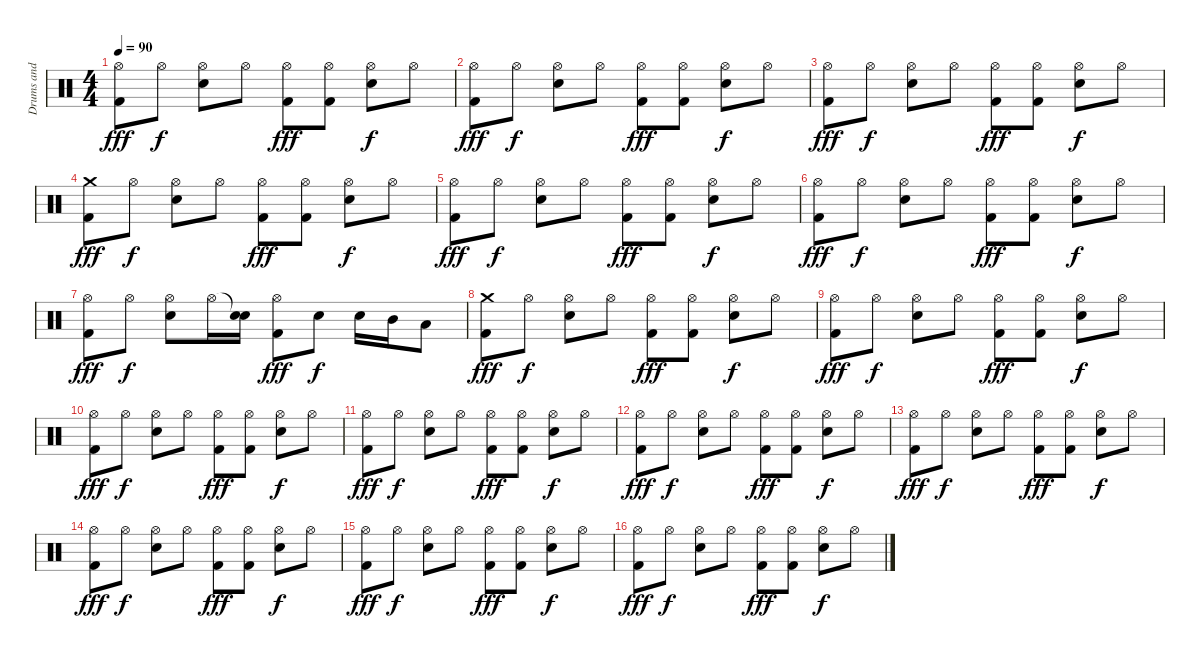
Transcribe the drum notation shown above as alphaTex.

\track ("Drums and Percussion" "Drums and ") {instrument percussion}
\staff {score}
\articulation defaults
\ts (4 4)
\tempo 90
\clef neutral
\ks c
("Hi-Hat (open)" "Kick (hit) 2").8{dy fff} "Hi-Hat (open)".8{dy f} ("Hi-Hat (open)" "Snare (hit) 2").8 "Hi-Hat (open)".8 ("Hi-Hat (open)" "Kick (hit) 2").8{dy fff} ("Hi-Hat (open)" "Kick (hit) 2").8 ("Hi-Hat (open)" "Snare (hit) 2").8{dy f} "Hi-Hat (open)".8 |
("Hi-Hat (open)" "Kick (hit) 2").8{dy fff} "Hi-Hat (open)".8{dy f} ("Hi-Hat (open)" "Snare (hit) 2").8 "Hi-Hat (open)".8 ("Hi-Hat (open)" "Kick (hit) 2").8{dy fff} ("Hi-Hat (open)" "Kick (hit) 2").8 ("Hi-Hat (open)" "Snare (hit) 2").8{dy f} "Hi-Hat (open)".8 |
("Hi-Hat (open)" "Kick (hit) 2").8{dy fff} "Hi-Hat (open)".8{dy f} ("Hi-Hat (open)" "Snare (hit) 2").8 "Hi-Hat (open)".8 ("Hi-Hat (open)" "Kick (hit) 2").8{dy fff} ("Hi-Hat (open)" "Kick (hit) 2").8 ("Hi-Hat (open)" "Snare (hit) 2").8{dy f} "Hi-Hat (open)".8 |
("Crash medium (hit)" "Kick (hit) 2").8{dy fff} "Hi-Hat (open)".8{dy f} ("Hi-Hat (open)" "Snare (hit) 2").8 "Hi-Hat (open)".8 ("Hi-Hat (open)" "Kick (hit) 2").8{dy fff} ("Hi-Hat (open)" "Kick (hit) 2").8 ("Hi-Hat (open)" "Snare (hit) 2").8{dy f} "Hi-Hat (open)".8 |
("Hi-Hat (open)" "Kick (hit) 2").8{dy fff} "Hi-Hat (open)".8{dy f} ("Hi-Hat (open)" "Snare (hit) 2").8 "Hi-Hat (open)".8 ("Hi-Hat (open)" "Kick (hit) 2").8{dy fff} ("Hi-Hat (open)" "Kick (hit) 2").8 ("Hi-Hat (open)" "Snare (hit) 2").8{dy f} "Hi-Hat (open)".8 |
("Hi-Hat (open)" "Kick (hit) 2").8{dy fff} "Hi-Hat (open)".8{dy f} ("Hi-Hat (open)" "Snare (hit) 2").8 "Hi-Hat (open)".8 ("Hi-Hat (open)" "Kick (hit) 2").8{dy fff} ("Hi-Hat (open)" "Kick (hit) 2").8 ("Hi-Hat (open)" "Snare (hit) 2").8{dy f} "Hi-Hat (open)".8 |
("Hi-Hat (open)" "Kick (hit) 2").8{dy fff} "Hi-Hat (open)".8{dy f} ("Hi-Hat (open)" "Snare (hit) 2").8 "Hi-Hat (open)".16 ("Snare (hit)"{t} "Snare (hit) 2").16 ("Hi-Hat (open)" "Kick (hit) 2").8{dy fff} "Snare (hit) 2".8{dy f} "Snare (hit) 2".16 "Mid Tom (hit)".16 "Low Tom (hit)".8 |
("Crash medium (hit)" "Kick (hit) 2").8{dy fff} "Hi-Hat (open)".8{dy f} ("Hi-Hat (open)" "Snare (hit) 2").8 "Hi-Hat (open)".8 ("Hi-Hat (open)" "Kick (hit) 2").8{dy fff} ("Hi-Hat (open)" "Kick (hit) 2").8 ("Hi-Hat (open)" "Snare (hit) 2").8{dy f} "Hi-Hat (open)".8 |
("Hi-Hat (open)" "Kick (hit) 2").8{dy fff} "Hi-Hat (open)".8{dy f} ("Hi-Hat (open)" "Snare (hit) 2").8 "Hi-Hat (open)".8 ("Hi-Hat (open)" "Kick (hit) 2").8{dy fff} ("Hi-Hat (open)" "Kick (hit) 2").8 ("Hi-Hat (open)" "Snare (hit) 2").8{dy f} "Hi-Hat (open)".8 |
("Hi-Hat (open)" "Kick (hit) 2").8{dy fff} "Hi-Hat (open)".8{dy f} ("Hi-Hat (open)" "Snare (hit) 2").8 "Hi-Hat (open)".8 ("Hi-Hat (open)" "Kick (hit) 2").8{dy fff} ("Hi-Hat (open)" "Kick (hit) 2").8 ("Hi-Hat (open)" "Snare (hit) 2").8{dy f} "Hi-Hat (open)".8 |
("Hi-Hat (open)" "Kick (hit) 2").8{dy fff} "Hi-Hat (open)".8{dy f} ("Hi-Hat (open)" "Snare (hit) 2").8 "Hi-Hat (open)".8 ("Hi-Hat (open)" "Kick (hit) 2").8{dy fff} ("Hi-Hat (open)" "Kick (hit) 2").8 ("Hi-Hat (open)" "Snare (hit) 2").8{dy f} "Hi-Hat (open)".8 |
("Hi-Hat (open)" "Kick (hit) 2").8{dy fff} "Hi-Hat (open)".8{dy f} ("Hi-Hat (open)" "Snare (hit) 2").8 "Hi-Hat (open)".8 ("Hi-Hat (open)" "Kick (hit) 2").8{dy fff} ("Hi-Hat (open)" "Kick (hit) 2").8 ("Hi-Hat (open)" "Snare (hit) 2").8{dy f} "Hi-Hat (open)".8 |
("Hi-Hat (open)" "Kick (hit) 2").8{dy fff} "Hi-Hat (open)".8{dy f} ("Hi-Hat (open)" "Snare (hit) 2").8 "Hi-Hat (open)".8 ("Hi-Hat (open)" "Kick (hit) 2").8{dy fff} ("Hi-Hat (open)" "Kick (hit) 2").8 ("Hi-Hat (open)" "Snare (hit) 2").8{dy f} "Hi-Hat (open)".8 |
("Hi-Hat (open)" "Kick (hit) 2").8{dy fff} "Hi-Hat (open)".8{dy f} ("Hi-Hat (open)" "Snare (hit) 2").8 "Hi-Hat (open)".8 ("Hi-Hat (open)" "Kick (hit) 2").8{dy fff} ("Hi-Hat (open)" "Kick (hit) 2").8 ("Hi-Hat (open)" "Snare (hit) 2").8{dy f} "Hi-Hat (open)".8 |
("Hi-Hat (open)" "Kick (hit) 2").8{dy fff} "Hi-Hat (open)".8{dy f} ("Hi-Hat (open)" "Snare (hit) 2").8 "Hi-Hat (open)".8 ("Hi-Hat (open)" "Kick (hit) 2").8{dy fff} ("Hi-Hat (open)" "Kick (hit) 2").8 ("Hi-Hat (open)" "Snare (hit) 2").8{dy f} "Hi-Hat (open)".8 |
("Hi-Hat (open)" "Kick (hit) 2").8{dy fff} "Hi-Hat (open)".8{dy f} ("Hi-Hat (open)" "Snare (hit) 2").8 "Hi-Hat (open)".8 ("Hi-Hat (open)" "Kick (hit) 2").8{dy fff} ("Hi-Hat (open)" "Kick (hit) 2").8 ("Hi-Hat (open)" "Snare (hit) 2").8{dy f} "Hi-Hat (open)".8
